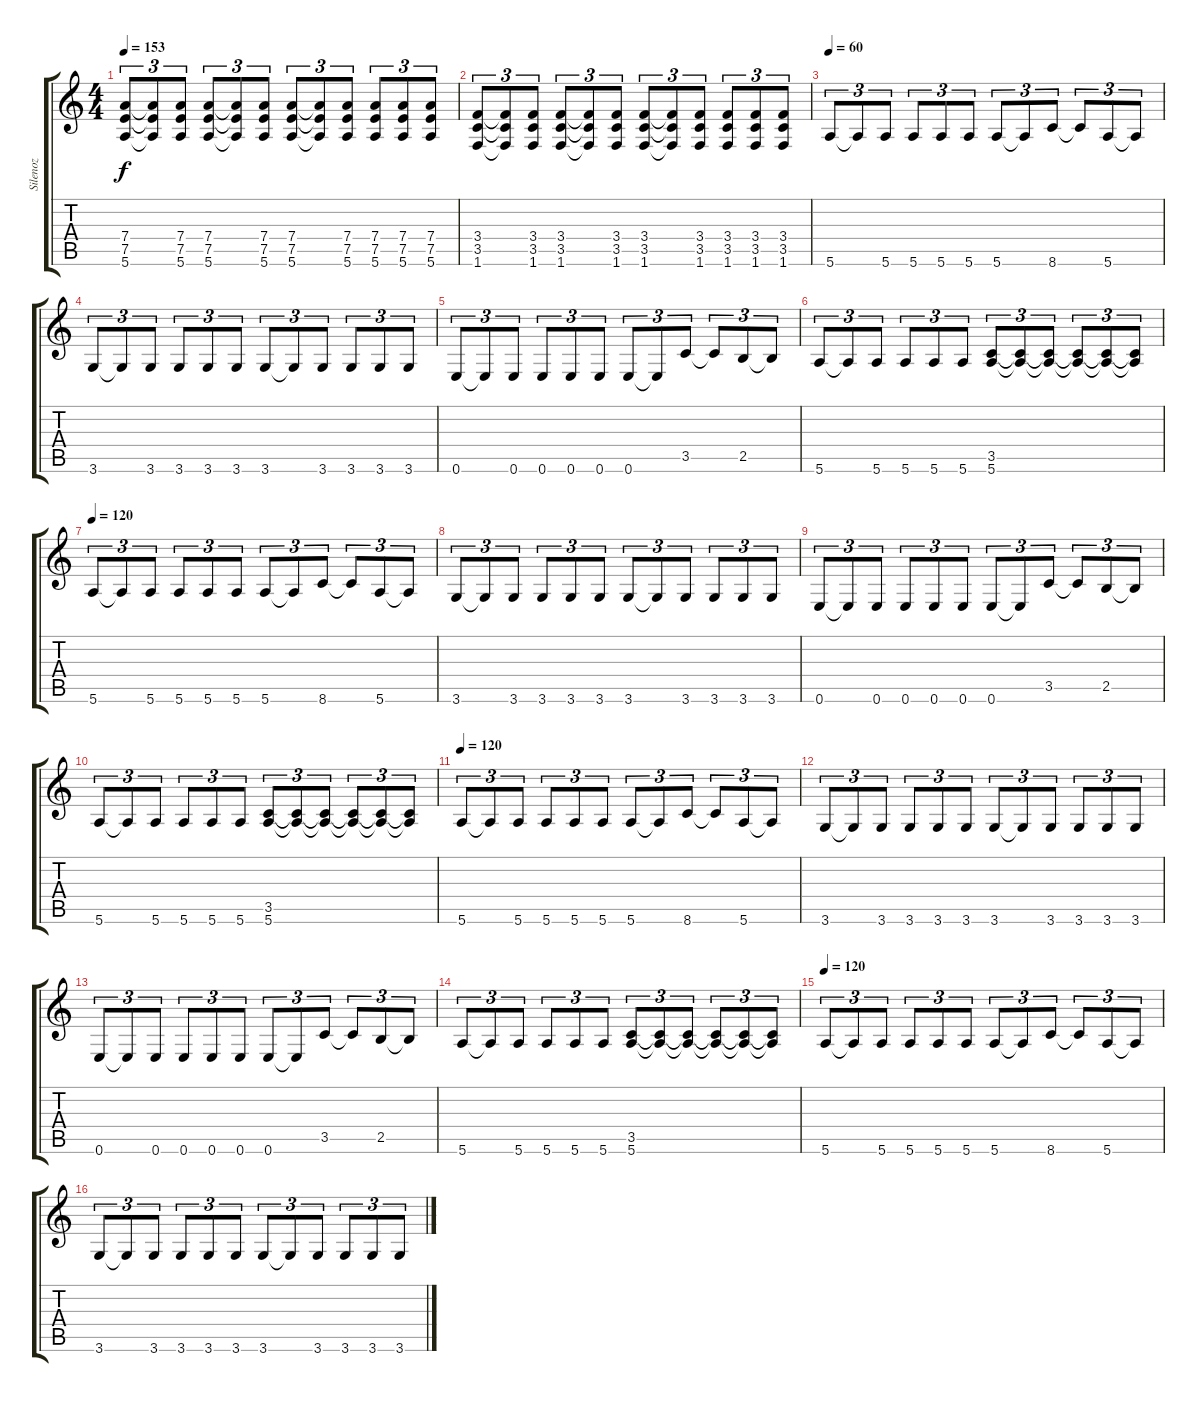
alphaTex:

\track ("Silenoz" "Silenoz") {instrument overdrivenguitar}
\staff {score tabs}
\tuning (E4 B3 G3 D3 A2 E2) {hide}
\ts (4 4)
\tempo 153
\clef g2
\ks c
(7.4 7.5 5.6).8{tu (3 2) dy f} (7.4{t} 7.5{t} 5.6{t}).8{tu (3 2)} (7.4 7.5 5.6).8{tu (3 2)} (7.4 7.5 5.6).8{tu (3 2)} (7.4{t} 7.5{t} 5.6{t}).8{tu (3 2)} (7.4 7.5 5.6).8{tu (3 2)} (7.4 7.5 5.6).8{tu (3 2)} (7.4{t} 7.5{t} 5.6{t}).8{tu (3 2)} (7.4 7.5 5.6).8{tu (3 2)} (7.4 7.5 5.6).8{tu (3 2)} (7.4 7.5 5.6).8{tu (3 2)} (7.4 7.5 5.6).8{tu (3 2)} |
(3.4 3.5 1.6).8{tu (3 2)} (3.4{t} 3.5{t} 1.6{t}).8{tu (3 2)} (3.4 3.5 1.6).8{tu (3 2)} (3.4 3.5 1.6).8{tu (3 2)} (3.4{t} 3.5{t} 1.6{t}).8{tu (3 2)} (3.4 3.5 1.6).8{tu (3 2)} (3.4 3.5 1.6).8{tu (3 2)} (3.4{t} 3.5{t} 1.6{t}).8{tu (3 2)} (3.4 3.5 1.6).8{tu (3 2)} (3.4 3.5 1.6).8{tu (3 2)} (3.4 3.5 1.6).8{tu (3 2)} (3.4 3.5 1.6).8{tu (3 2)} |
\tempo 120
\tempo 60
5.6.8{tu (3 2) volume 16} 5.6{t}.8{tu (3 2)} 5.6.8{tu (3 2)} 5.6.8{tu (3 2)} 5.6.8{tu (3 2)} 5.6.8{tu (3 2)} 5.6.8{tu (3 2)} 5.6{t}.8{tu (3 2)} 8.6.8{tu (3 2)} 8.6{t}.8{tu (3 2)} 5.6.8{tu (3 2)} 5.6{t}.8{tu (3 2)} |
3.6.8{tu (3 2)} 3.6{t}.8{tu (3 2)} 3.6.8{tu (3 2)} 3.6.8{tu (3 2)} 3.6.8{tu (3 2)} 3.6.8{tu (3 2)} 3.6.8{tu (3 2)} 3.6{t}.8{tu (3 2)} 3.6.8{tu (3 2)} 3.6.8{tu (3 2)} 3.6.8{tu (3 2)} 3.6.8{tu (3 2)} |
0.6.8{tu (3 2)} 0.6{t}.8{tu (3 2)} 0.6.8{tu (3 2)} 0.6.8{tu (3 2)} 0.6.8{tu (3 2)} 0.6.8{tu (3 2)} 0.6.8{tu (3 2)} 0.6{t}.8{tu (3 2)} 3.5.8{tu (3 2)} 3.5{t}.8{tu (3 2)} 2.5.8{tu (3 2)} 2.5{t}.8{tu (3 2)} |
5.6.8{tu (3 2)} 5.6{t}.8{tu (3 2)} 5.6.8{tu (3 2)} 5.6.8{tu (3 2)} 5.6.8{tu (3 2)} 5.6.8{tu (3 2)} (3.5 5.6).8{tu (3 2)} (3.5{t} 5.6{t}).8{tu (3 2)} (3.5{t} 5.6{t}).8{tu (3 2)} (3.5{t} 5.6{t}).8{tu (3 2)} (3.5{t} 5.6{t}).8{tu (3 2)} (3.5{t} 5.6{t}).8{tu (3 2)} |
\tempo 120
5.6.8{tu (3 2)} 5.6{t}.8{tu (3 2)} 5.6.8{tu (3 2)} 5.6.8{tu (3 2)} 5.6.8{tu (3 2)} 5.6.8{tu (3 2)} 5.6.8{tu (3 2)} 5.6{t}.8{tu (3 2)} 8.6.8{tu (3 2)} 8.6{t}.8{tu (3 2)} 5.6.8{tu (3 2)} 5.6{t}.8{tu (3 2)} |
3.6.8{tu (3 2)} 3.6{t}.8{tu (3 2)} 3.6.8{tu (3 2)} 3.6.8{tu (3 2)} 3.6.8{tu (3 2)} 3.6.8{tu (3 2)} 3.6.8{tu (3 2)} 3.6{t}.8{tu (3 2)} 3.6.8{tu (3 2)} 3.6.8{tu (3 2)} 3.6.8{tu (3 2)} 3.6.8{tu (3 2)} |
0.6.8{tu (3 2)} 0.6{t}.8{tu (3 2)} 0.6.8{tu (3 2)} 0.6.8{tu (3 2)} 0.6.8{tu (3 2)} 0.6.8{tu (3 2)} 0.6.8{tu (3 2)} 0.6{t}.8{tu (3 2)} 3.5.8{tu (3 2)} 3.5{t}.8{tu (3 2)} 2.5.8{tu (3 2)} 2.5{t}.8{tu (3 2)} |
5.6.8{tu (3 2)} 5.6{t}.8{tu (3 2)} 5.6.8{tu (3 2)} 5.6.8{tu (3 2)} 5.6.8{tu (3 2)} 5.6.8{tu (3 2)} (3.5 5.6).8{tu (3 2)} (3.5{t} 5.6{t}).8{tu (3 2)} (3.5{t} 5.6{t}).8{tu (3 2)} (3.5{t} 5.6{t}).8{tu (3 2)} (3.5{t} 5.6{t}).8{tu (3 2)} (3.5{t} 5.6{t}).8{tu (3 2)} |
\tempo 120
5.6.8{tu (3 2) volume 16} 5.6{t}.8{tu (3 2)} 5.6.8{tu (3 2)} 5.6.8{tu (3 2)} 5.6.8{tu (3 2)} 5.6.8{tu (3 2)} 5.6.8{tu (3 2)} 5.6{t}.8{tu (3 2)} 8.6.8{tu (3 2)} 8.6{t}.8{tu (3 2)} 5.6.8{tu (3 2)} 5.6{t}.8{tu (3 2)} |
3.6.8{tu (3 2)} 3.6{t}.8{tu (3 2)} 3.6.8{tu (3 2)} 3.6.8{tu (3 2)} 3.6.8{tu (3 2)} 3.6.8{tu (3 2)} 3.6.8{tu (3 2)} 3.6{t}.8{tu (3 2)} 3.6.8{tu (3 2)} 3.6.8{tu (3 2)} 3.6.8{tu (3 2)} 3.6.8{tu (3 2)} |
0.6.8{tu (3 2)} 0.6{t}.8{tu (3 2)} 0.6.8{tu (3 2)} 0.6.8{tu (3 2)} 0.6.8{tu (3 2)} 0.6.8{tu (3 2)} 0.6.8{tu (3 2)} 0.6{t}.8{tu (3 2)} 3.5.8{tu (3 2)} 3.5{t}.8{tu (3 2)} 2.5.8{tu (3 2)} 2.5{t}.8{tu (3 2)} |
5.6.8{tu (3 2)} 5.6{t}.8{tu (3 2)} 5.6.8{tu (3 2)} 5.6.8{tu (3 2)} 5.6.8{tu (3 2)} 5.6.8{tu (3 2)} (3.5 5.6).8{tu (3 2)} (3.5{t} 5.6{t}).8{tu (3 2)} (3.5{t} 5.6{t}).8{tu (3 2)} (3.5{t} 5.6{t}).8{tu (3 2)} (3.5{t} 5.6{t}).8{tu (3 2)} (3.5{t} 5.6{t}).8{tu (3 2)} |
\tempo 120
5.6.8{tu (3 2)} 5.6{t}.8{tu (3 2)} 5.6.8{tu (3 2)} 5.6.8{tu (3 2)} 5.6.8{tu (3 2)} 5.6.8{tu (3 2)} 5.6.8{tu (3 2)} 5.6{t}.8{tu (3 2)} 8.6.8{tu (3 2)} 8.6{t}.8{tu (3 2)} 5.6.8{tu (3 2)} 5.6{t}.8{tu (3 2)} |
3.6.8{tu (3 2)} 3.6{t}.8{tu (3 2)} 3.6.8{tu (3 2)} 3.6.8{tu (3 2)} 3.6.8{tu (3 2)} 3.6.8{tu (3 2)} 3.6.8{tu (3 2)} 3.6{t}.8{tu (3 2)} 3.6.8{tu (3 2)} 3.6.8{tu (3 2)} 3.6.8{tu (3 2)} 3.6.8{tu (3 2)}
